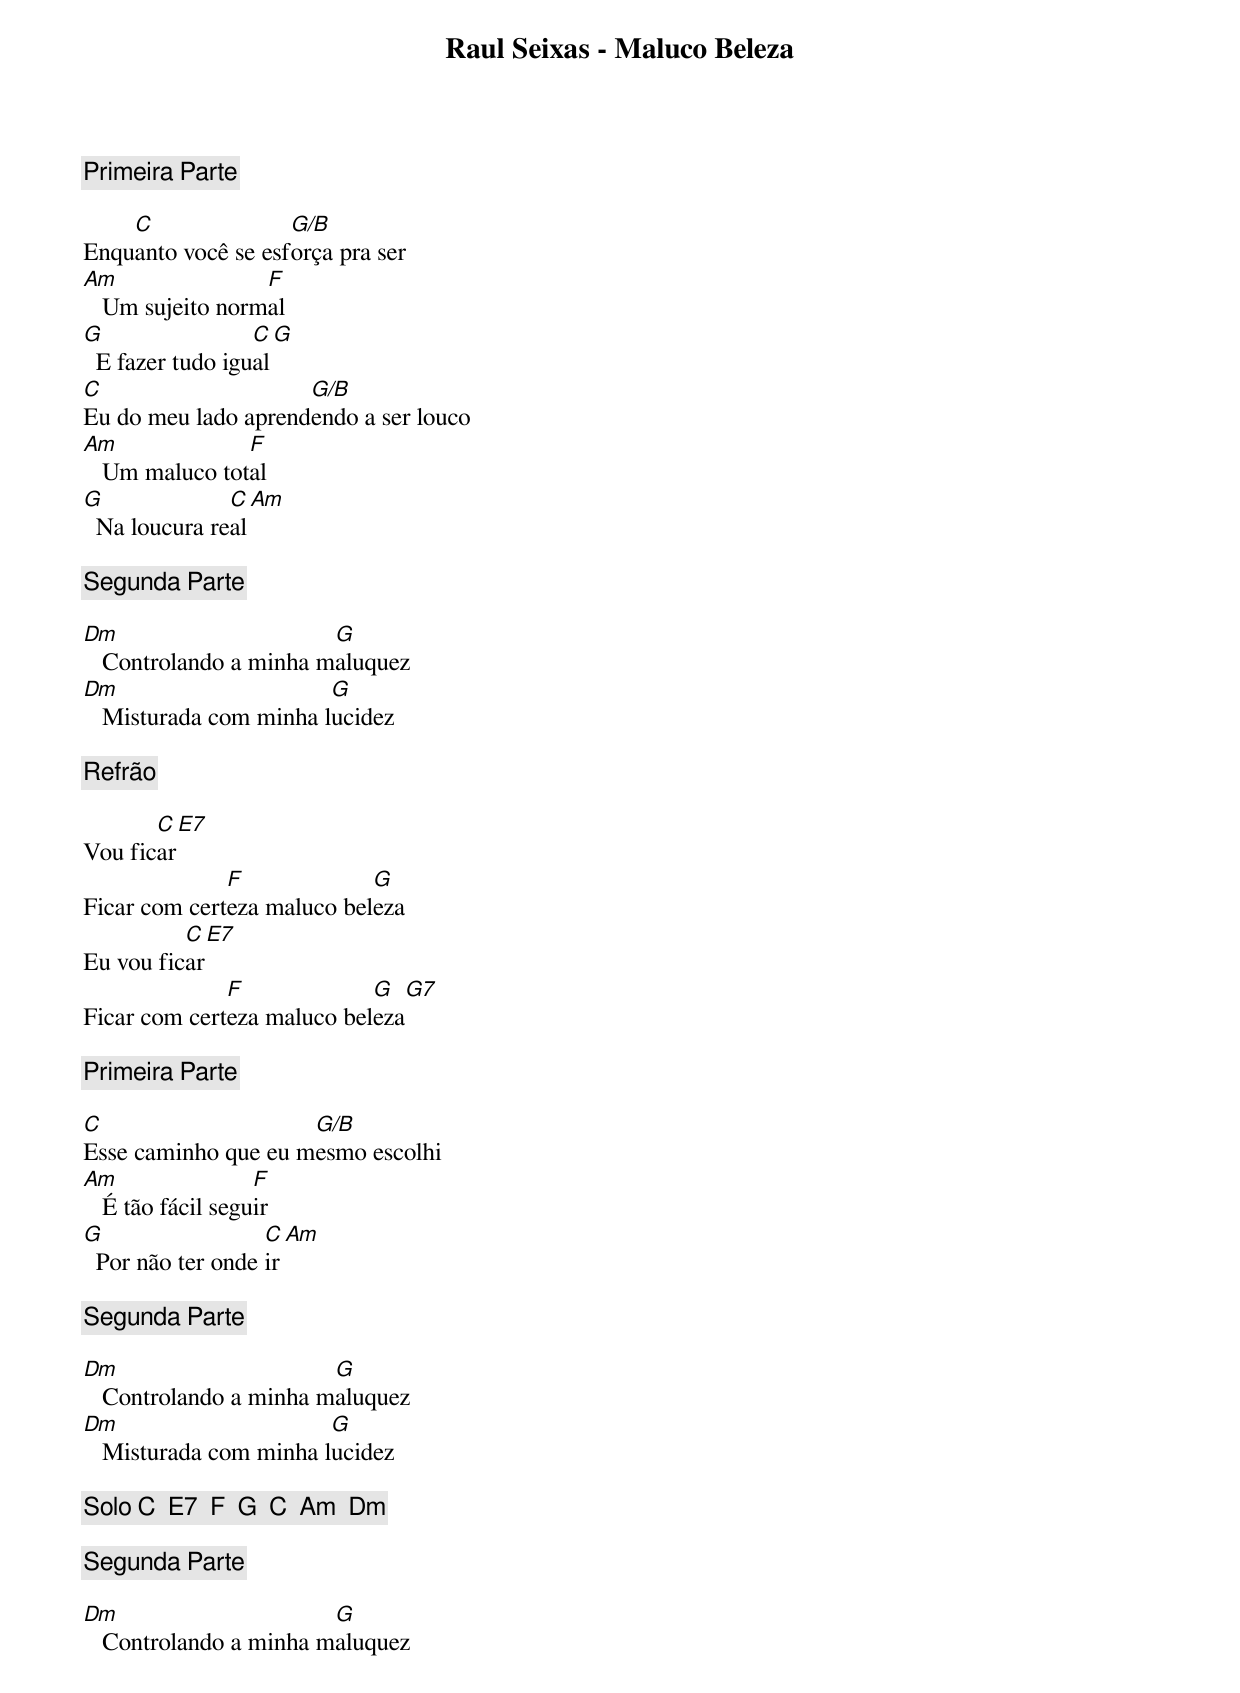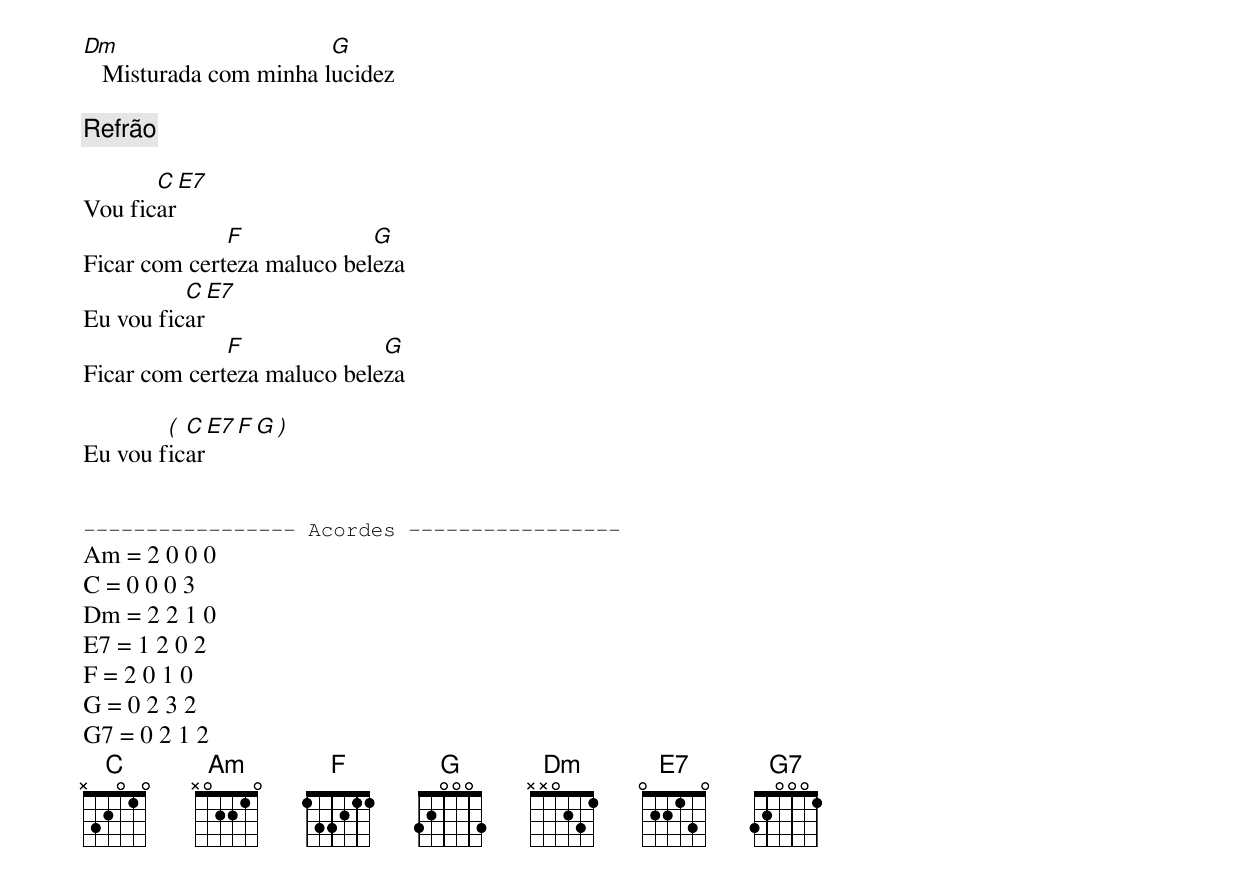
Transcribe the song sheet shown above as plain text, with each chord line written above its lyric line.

Raul Seixas - Maluco Beleza

[Primeira Parte]

    C               G/B
Enquanto você se esforça pra ser
Am                F
   Um sujeito normal
G                 C   G
  E fazer tudo igual
C                    G/B
Eu do meu lado aprendendo a ser louco
Am              F
   Um maluco total
G              C   Am
  Na loucura real

[Segunda Parte]

Dm                      G
   Controlando a minha maluquez
Dm                      G
   Misturada com minha lucidez

[Refrão]

       C   E7
Vou ficar
              F             G
Ficar com certeza maluco beleza
          C   E7
Eu vou ficar
              F             G   G7
Ficar com certeza maluco beleza

[Primeira Parte]

C                    G/B
Esse caminho que eu mesmo escolhi
Am                 F
   É tão fácil seguir
G                  C   Am
  Por não ter onde ir

[Segunda Parte]

Dm                      G
   Controlando a minha maluquez
Dm                      G
   Misturada com minha lucidez

[Solo] C  E7  F  G  C  Am  Dm

[Segunda Parte]

Dm                      G
   Controlando a minha maluquez
Dm                      G
   Misturada com minha lucidez

[Refrão]

       C   E7
Vou ficar
              F             G
Ficar com certeza maluco beleza
          C   E7
Eu vou ficar
              F              G
Ficar com certeza maluco beleza

        ( C  E7  F  G )
Eu vou ficar


----------------- Acordes -----------------
Am = 2 0 0 0
C = 0 0 0 3
Dm = 2 2 1 0
E7 = 1 2 0 2
F = 2 0 1 0
G = 0 2 3 2
G7 = 0 2 1 2
